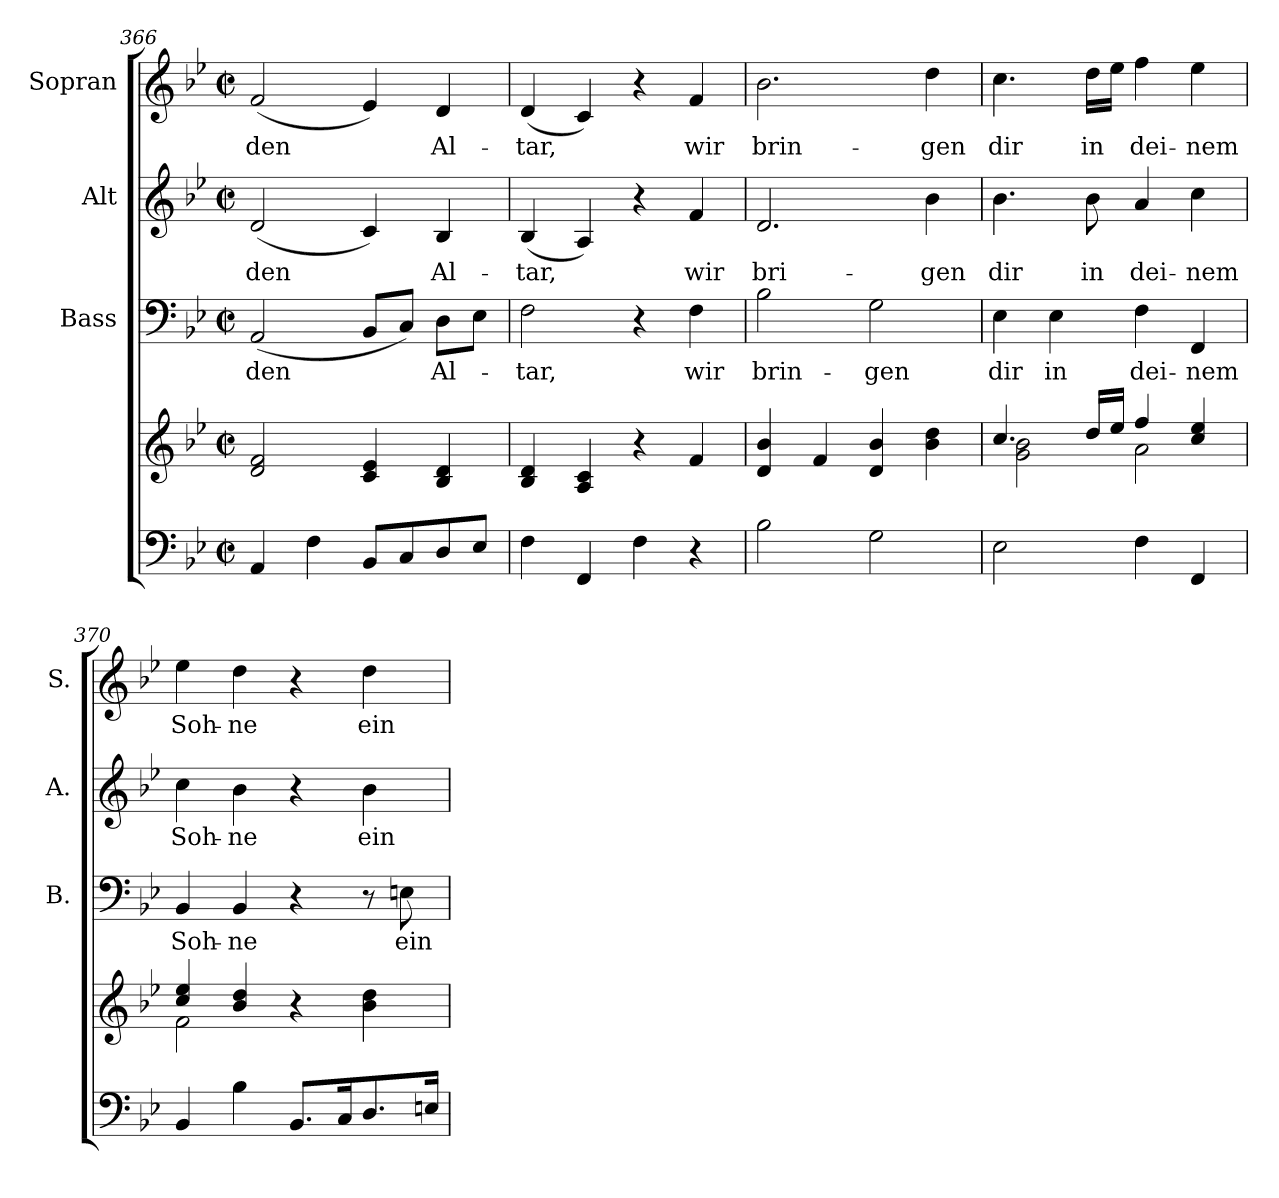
**kern	**kern	**kern	**text	**kern	**text	**kern	**text
*part4	*part4	*part3	*part3	*part2	*part2	*part1	*part1
*staff5	*staff4	*staff3	*staff3	*staff2	*staff2	*staff1	*staff1
*	*	*I"Bass	*	*I"Alt	*	*I"Sopran	*
*	*	*I'B.	*	*I'A.	*	*I'S.	*
!!LO:LB:g=z
*clefF4	*clefG2	*clefF4	*	*clefG2	*	*clefG2	*
*k[b-e-]	*k[b-e-]	*k[b-e-]	*	*k[b-e-]	*	*k[b-e-]	*
*B-:	*B-:	*B-:	*	*B-:	*	*B-:	*
*M2/2	*M2/2	*M2/2	*	*M2/2	*	*M2/2	*
*met(c|)	*met(c|)	*met(c|)	*	*met(c|)	*	*met(c|)	*
=366	=366	=366	=366	=366	=366	=366	=366
!	!	!	!LO:LY:b	!	!LO:LY:b	!	!LO:LY:b
4AA/	2d/ 2f/	(<2AA/	den	(<2d/	den	(<2f/	den
4F\	.	.	.	.	.	.	.
8BB-/L	4c/ 4e-/	8BB-/L	.	4c/)	.	4e-/)	.
8C/	.	8C/J)	.	.	.	.	.
!	!	!	!LO:LY:b	!	!LO:LY:b	!	!LO:LY:b
8D/	4B-/ 4d/	8D\L	Al-	4B-/	Al-	4d/	Al-
8E-/J	.	8E-\J	.	.	.	.	.
=367	=367	=367	=367	=367	=367	=367	=367
!	!	!	!LO:LY:b	!	!LO:LY:b	!	!LO:LY:b
4F\	4B-/ 4d/	2F\	-tar,	(<4B-/	-tar,	(<4d/	-tar,
4FF/	4A/ 4c/	.	.	4A/)	.	4c/)	.
4F\	4r	4r	.	4r	.	4r	.
!	!	!	!LO:LY:b	!	!LO:LY:b	!	!LO:LY:b
4r	4f/	4F\	wir	4f/	wir	4f/	wir
=368	=368	=368	=368	=368	=368	=368	=368
!	!	!	!LO:LY:b	!	!LO:LY:b	!	!LO:LY:b
2B-\	4d/ 4b-/	2B-\	brin-	2.d/	bri-	2.b-\	brin-
.	4f/	.	.	.	.	.	.
!	!	!	!LO:LY:b	!	!	!	!
2G\	4d/ 4b-/	2G\	-gen	.	.	.	.
!	!	!	!	!	!LO:LY:b	!	!LO:LY:b
.	4b-\ 4dd\	.	.	4b-\	-gen	4dd\	-gen
=369	=369	=369	=369	=369	=369	=369	=369
*	*^	*	*	*	*	*	*
!	!	!	!	!LO:LY:b	!	!LO:LY:b	!	!LO:LY:b
2E-\	4.cc/	2g\ 2b-\	4E-\	dir	4.b-\	dir	4.cc\	dir
!	!	!	!	!LO:LY:b	!	!	!	!
.	.	.	4E-\	in	.	.	.	.
!	!	!	!	!	!	!LO:LY:b	!	!LO:LY:b
.	16dd/LL	.	.	.	8b-\	in	16dd\LL	in
.	16ee-/JJ	.	.	.	.	.	16ee-\JJ	.
!	!	!	!	!LO:LY:b	!	!LO:LY:b	!	!LO:LY:b
4F\	4ff/	2a\	4F\	dei-	4a/	dei-	4ff\	dei-
!	!	!	!	!LO:LY:b	!	!LO:LY:b	!	!LO:LY:b
4FF/	4cc/ 4ee-/	.	4FF/	-nem	4cc\	-nem	4ee-\	-nem
=370	=370	=370	=370	=370	=370	=370	=370	=370
!	!	!	!	!LO:LY:b	!	!LO:LY:b	!	!LO:LY:b
4BB-/	4cc/ 4ee-/	2f\	4BB-/	Soh-	4cc\	Soh-	4ee-\	Soh-
!	!	!	!	!LO:LY:b	!	!LO:LY:b	!	!LO:LY:b
4B-\	4b-/ 4dd/	.	4BB-/	-ne	4b-\	-ne	4dd\	-ne
8.BB-/L	4ra	2ryy	4r	.	4r	.	4r	.
16C/k	.	.	.	.	.	.	.	.
!	!	!	!	!	!	!LO:LY:b	!	!LO:LY:b
8.D/	4b-\ 4dd\	.	8r	.	4b-\	ein	4dd\	ein
!	!	!	!	!LO:LY:b	!	!	!	!
.	.	.	8En\	ein	.	.	.	.
16En/Jk	.	.	.	.	.	.	.	.
*	*v	*v	*	*	*	*	*	*
=	=	=	=	=	=	=	=
*-	*-	*-	*-	*-	*-	*-	*-
